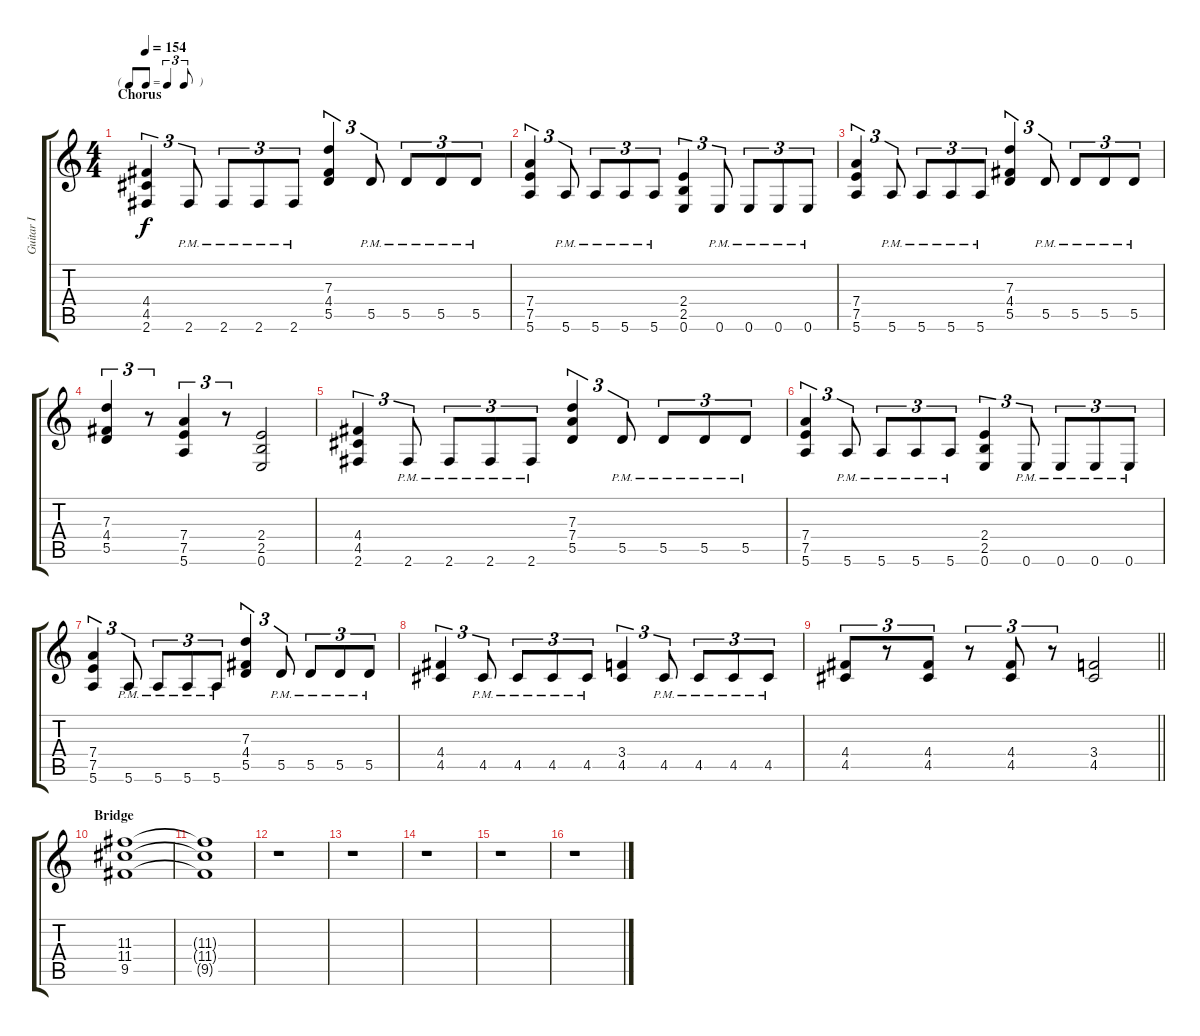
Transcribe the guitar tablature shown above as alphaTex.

\track ("Guitar I" "Guitar I") {instrument overdrivenguitar}
\staff {score tabs}
\tuning (E4 B3 G3 D3 A2 E2) {hide}
\ts (4 4)
\tf triplet8th
\section ("" "Chorus")
\tempo 154
\clef g2
\ks c
(4.4 4.5 2.6).4{tu (3 2) dy f} 2.6{pm}.8{tu (3 2)} 2.6{pm}.8{tu (3 2)} 2.6{pm}.8{tu (3 2)} 2.6{pm}.8{tu (3 2)} (7.3 4.4 5.5).4{tu (3 2)} 5.5{pm}.8{tu (3 2)} 5.5{pm}.8{tu (3 2)} 5.5{pm}.8{tu (3 2)} 5.5{pm}.8{tu (3 2)} |
(7.4 7.5 5.6).4{tu (3 2)} 5.6{pm}.8{tu (3 2)} 5.6{pm}.8{tu (3 2)} 5.6{pm}.8{tu (3 2)} 5.6{pm}.8{tu (3 2)} (2.4 2.5 0.6).4{tu (3 2)} 0.6{pm}.8{tu (3 2)} 0.6{pm}.8{tu (3 2)} 0.6{pm}.8{tu (3 2)} 0.6{pm}.8{tu (3 2)} |
(7.4 7.5 5.6).4{tu (3 2)} 5.6{pm}.8{tu (3 2)} 5.6{pm}.8{tu (3 2)} 5.6{pm}.8{tu (3 2)} 5.6{pm}.8{tu (3 2)} (7.3 4.4 5.5).4{tu (3 2)} 5.5{pm}.8{tu (3 2)} 5.5{pm}.8{tu (3 2)} 5.5{pm}.8{tu (3 2)} 5.5{pm}.8{tu (3 2)} |
(7.3 4.4 5.5).4{tu (3 2)} r.8{tu (3 2)} (7.4 7.5 5.6).4{tu (3 2)} r.8{tu (3 2)} (2.4 2.5 0.6).2 |
(4.4 4.5 2.6).4{tu (3 2)} 2.6{pm}.8{tu (3 2)} 2.6{pm}.8{tu (3 2)} 2.6{pm}.8{tu (3 2)} 2.6{pm}.8{tu (3 2)} (7.3 7.4 5.5).4{tu (3 2)} 5.5{pm}.8{tu (3 2)} 5.5{pm}.8{tu (3 2)} 5.5{pm}.8{tu (3 2)} 5.5{pm}.8{tu (3 2)} |
(7.4 7.5 5.6).4{tu (3 2)} 5.6{pm}.8{tu (3 2)} 5.6{pm}.8{tu (3 2)} 5.6{pm}.8{tu (3 2)} 5.6{pm}.8{tu (3 2)} (2.4 2.5 0.6).4{tu (3 2)} 0.6{pm}.8{tu (3 2)} 0.6{pm}.8{tu (3 2)} 0.6{pm}.8{tu (3 2)} 0.6{pm}.8{tu (3 2)} |
(7.4 7.5 5.6).4{tu (3 2)} 5.6{pm}.8{tu (3 2)} 5.6{pm}.8{tu (3 2)} 5.6{pm}.8{tu (3 2)} 5.6{pm}.8{tu (3 2)} (7.3 4.4 5.5).4{tu (3 2)} 5.5{pm}.8{tu (3 2)} 5.5{pm}.8{tu (3 2)} 5.5{pm}.8{tu (3 2)} 5.5{pm}.8{tu (3 2)} |
(4.4 4.5).4{tu (3 2)} 4.5{pm}.8{tu (3 2)} 4.5{pm}.8{tu (3 2)} 4.5{pm}.8{tu (3 2)} 4.5{pm}.8{tu (3 2)} (3.4 4.5).4{tu (3 2)} 4.5{pm}.8{tu (3 2)} 4.5{pm}.8{tu (3 2)} 4.5{pm}.8{tu (3 2)} 4.5{pm}.8{tu (3 2)} |
\barLineRight lightlight
(4.4 4.5).8{tu (3 2)} r.8{tu (3 2)} (4.4 4.5).8{tu (3 2)} r.8{tu (3 2)} (4.4 4.5).8{tu (3 2)} r.8{tu (3 2)} (3.4 4.5).2 |
\section ("" "Bridge")
(11.3 11.4 9.5).1 |
(11.3{t} 11.4{t} 9.5{t}).1 |
r.1 |
r.1 |
r.1 |
r.1 |
r.1
